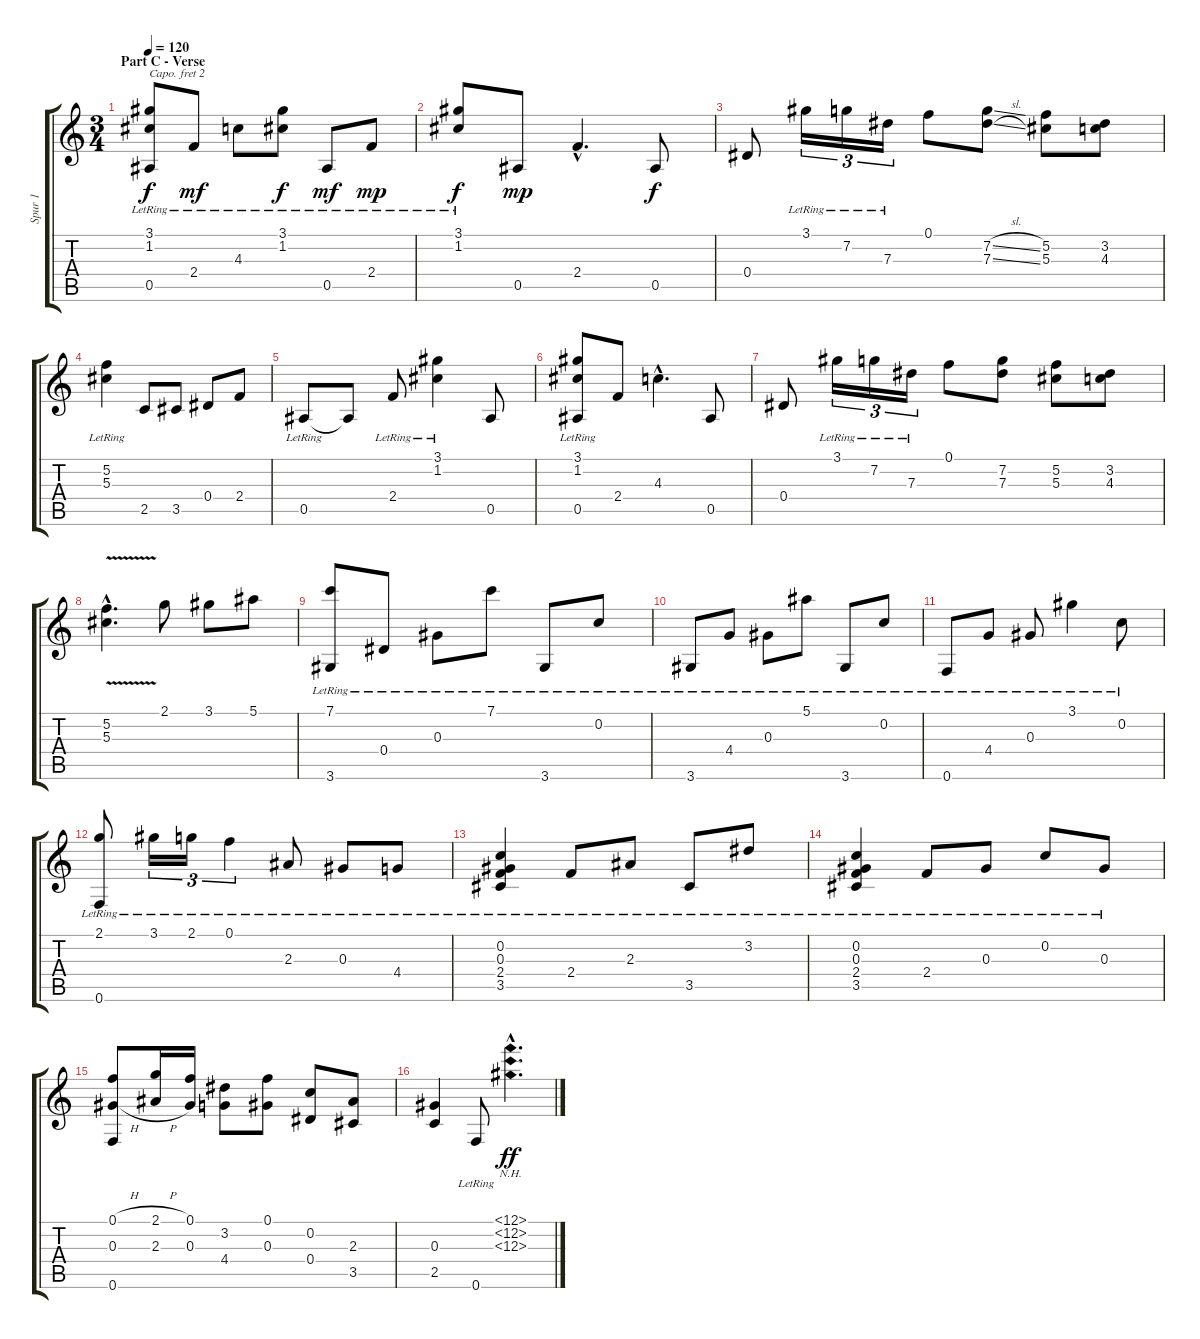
\track ("Spur 1" "Spur 1") {instrument acousticguitarsteel}
\staff {score tabs}
\capo 2
\tuning (Eb4 Bb3 Gb3 Db3 Ab2 Eb2) {hide}
\ts (3 4)
\section ("" "Part C - Verse")
\tempo 120
\clef g2
\ks c
(3.1{lr} 1.2{lr} 0.5{lr}).8{dy f} 2.4{lr}.8{dy mf} 4.3{lr}.8 (3.1{lr} 1.2{lr}).8{dy f} 0.5{lr}.8{dy mf} 2.4{lr}.8{dy mp} |
(3.1{lr} 1.2{lr}).8{dy f} 0.5.8{dy mp} 2.4{hac}.4{d} 0.5.8{dy f} |
0.4.8 3.1{lr}.16{tu (3 2)} 7.2{lr}.16{tu (3 2)} 7.3{lr}.16{tu (3 2)} 0.1.8 (7.2{sl} 7.3{sl}).8 (5.2 5.3).8 (3.2 4.3).8 |
(5.2 5.3{lr}).4 2.5.8 3.5.8 0.4.8 2.4.8 |
0.5{lr}.8 0.5{t}.8 2.4{lr}.8 (3.1{lr} 1.2{lr}).4 0.5.8 |
(3.1{lr} 1.2{lr} 0.5{lr}).8 2.4.8 4.3{hac}.4{d} 0.5.8 |
0.4.8 3.1{lr}.16{tu (3 2)} 7.2{lr}.16{tu (3 2)} 7.3{lr}.16{tu (3 2)} 0.1.8 (7.2 7.3).8 (5.2 5.3).8 (3.2 4.3).8 |
(5.2{hac} 5.3{v hac}).4{d} 2.1.8 3.1.8 5.1.8 |
(7.1{lr} 3.6{lr}).8 0.4{lr}.8 0.3{lr}.8 7.1{lr}.8 3.6{lr}.8 0.2{lr}.8 |
3.6{lr}.8 4.4{lr}.8 0.3{lr}.8 5.1{lr}.8 3.6{lr}.8 0.2{lr}.8 |
0.6{lr}.8 4.4{lr}.8 0.3{lr}.8 3.1{lr}.4 0.2{lr}.8 |
(2.1{lr} 0.6{lr}).8 3.1{lr}.16{tu (3 2)} 2.1{lr}.16{tu (3 2)} 0.1{lr}.4{tu (3 2)} 2.3{lr}.8 0.3{lr}.8 4.4{lr}.8 |
(0.2{lr} 0.3{lr} 2.4{lr} 3.5{lr}).4 2.4{lr}.8 2.3{lr}.8 3.5{lr}.8 3.2{lr}.8 |
(0.2{lr} 0.3{lr} 2.4{lr} 3.5{lr}).4 2.4{lr}.8 0.3{lr}.8 0.2{lr}.8 0.3{lr}.8 |
(0.1{h} 0.3{h} 0.6).8 (2.1{h} 2.3{h}).16 (0.1 0.3).16 (3.2 4.4).8 (0.1 0.3).8 (0.2 0.4).8 (2.3 3.5).8 |
(0.3 2.5).4 0.6{lr}.8 (12.1{nh hac lr} 12.2{nh hac lr} 12.3{nh hac lr}).4{d dy ff}
